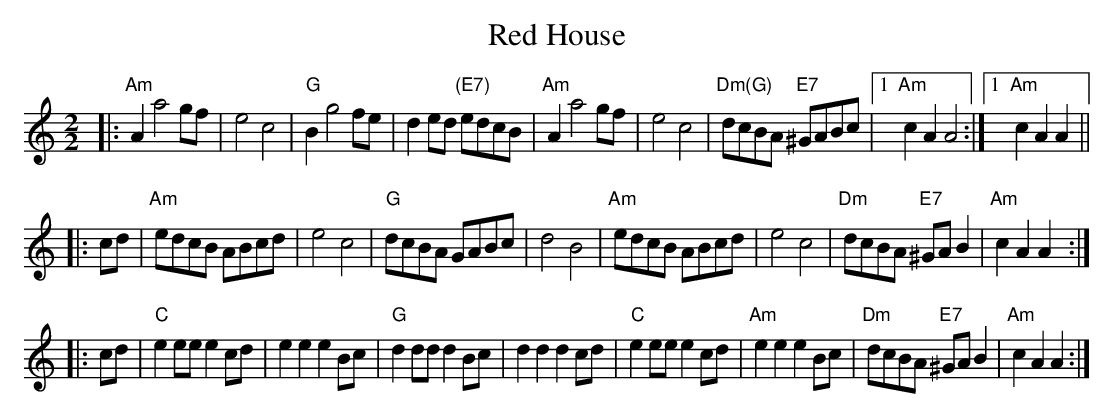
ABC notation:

X:1
T:Red House
M:2/2
L:1/8
K:Am
|: "Am"A2a4gf | e4c4 | "G"B2g4fe | d2ed "(E7)"edcB \
| "Am"A2a4gf | e4c4 | "Dm(G)"dcBA "E7"^GABc |1 "Am"c2A2 A4 :|1 "Am"c2A2 A2 ||
|: cd | "Am"edcB ABcd | e4 c4 | "G"dcBA GABc | d4 B4 \
| "Am"edcB ABcd | e4 c4 | "Dm"dcBA "E7"^GAB2 | "Am"c2A2 A2 :|
|: cd \
| "C"e2ee e2cd | e2e2 e2Bc | "G"d2dd d2Bc | d2d2 d2cd \
| "C"e2ee e2cd | "Am"e2e2 e2Bc | "Dm"dcBA "E7"^GAB2 | "Am"c2A2 A2 :|
